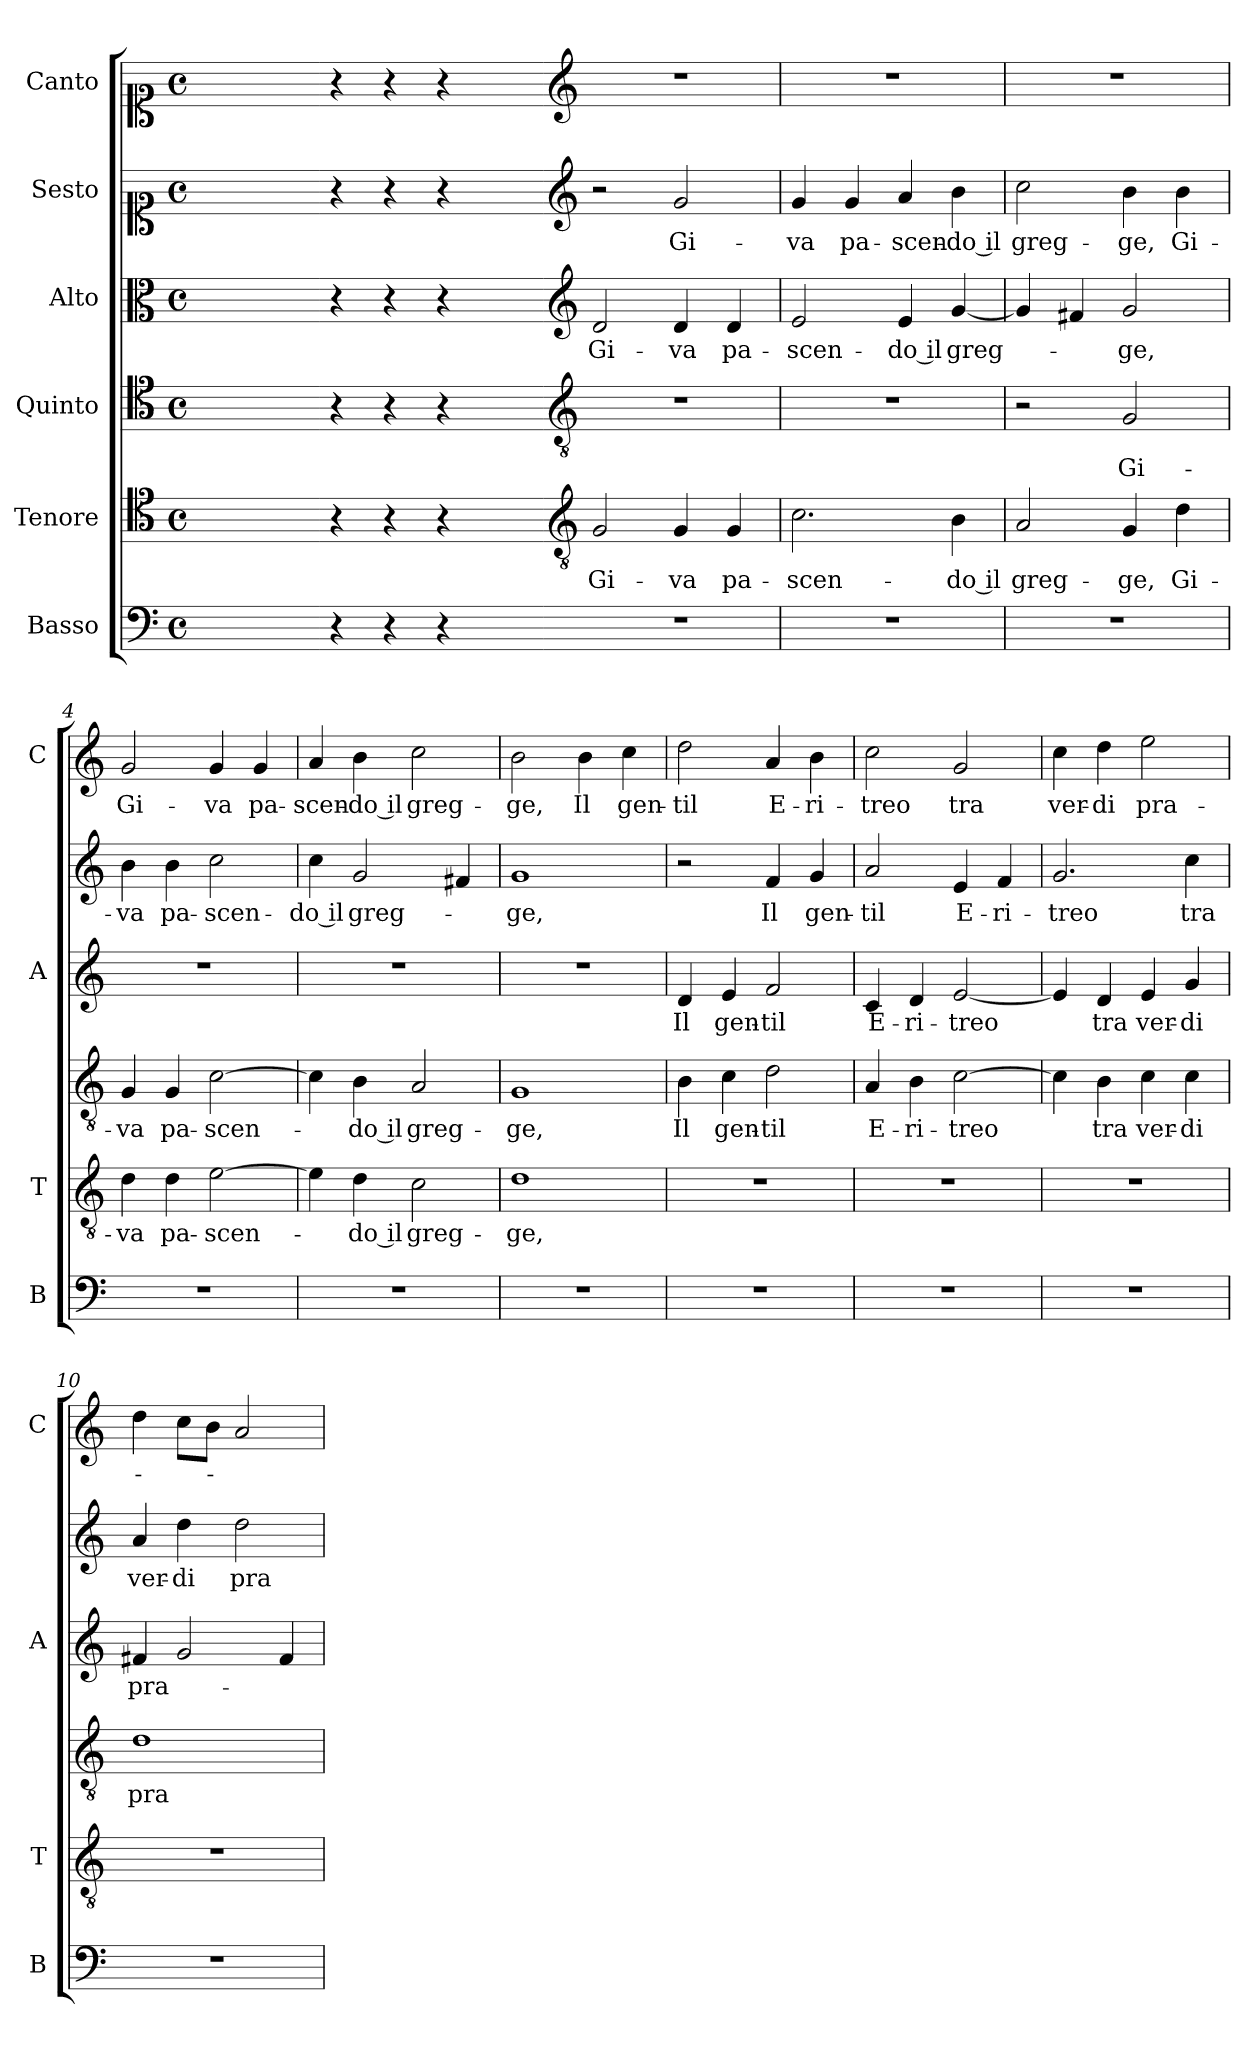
**kern	**kern	**text	**kern	**text	**kern	**text	**kern	**text	**kern	**text
*part6	*part5	*part5	*part4	*part4	*part3	*part3	*part2	*part2	*part1	*part1
*staff6	*staff5	*staff5	*staff4	*staff4	*staff3	*staff3	*staff2	*staff2	*staff1	*staff1
*I"Basso	*I"Tenore	*	*I"Quinto	*	*I"Alto	*	*I"Sesto	*	*I"Canto	*
*I'B	*I'T	*	*	*	*I'A	*	*	*	*I'C	*
*clefF4	*clefC4	*	*clefC4	*	*clefC3	*	*clefC1	*	*clefC1	*
*k[]	*k[]	*	*k[]	*	*k[]	*	*k[]	*	*k[]	*
*C:	*C:	*	*C:	*	*C:	*	*C:	*	*C:	*
*M4/4	*M4/4	*	*M4/4	*	*M4/4	*	*M4/4	*	*M4/4	*
*met(c)	*met(c)	*	*met(c)	*	*met(c)	*	*met(c)	*	*met(c)	*
=	=	=	=	=	=	=	=	=	=	=
1ryy	1ryy	.	1ryy	.	1ryy	.	1ryy	.	1ryy	.
=1X-	=1X-	=1X-	=1X-	=1X-	=1X-	=1X-	=1X-	=1X-	=1X-	=1X-
4r	4r	.	4r	.	4r	.	4r	.	4r	.
4r	4r	.	4r	.	4r	.	4r	.	4r	.
4r	4r	.	4r	.	4r	.	4r	.	4r	.
4ryy	4ryy	.	4ryy	.	4ryy	.	4ryy	.	4ryy	.
=1-	=1-	=1-	=1-	=1-	=1-	=1-	=1-	=1-	=1-	=1-
*	*clefGv2	*	*clefGv2	*	*clefG2	*	*clefG2	*	*clefG2	*
!	!	!LO:LY:b	!	!	!	!LO:LY:b	!	!	!	!
1r	2G/	Gi-	1r	.	2d/	Gi-	2r	.	1r	.
!	!	!LO:LY:b	!	!	!	!LO:LY:b	!	!LO:LY:b	!	!
.	4G/	-va	.	.	4d/	-va	2g/	Gi-	.	.
!	!	!LO:LY:b	!	!	!	!LO:LY:b	!	!	!	!
.	4G/	pa-	.	.	4d/	pa-	.	.	.	.
=2	=2	=2	=2	=2	=2	=2	=2	=2	=2	=2
!	!	!LO:LY:b	!	!	!	!LO:LY:b	!	!LO:LY:b	!	!
1r	2.c\	-scen-	1r	.	2e/	-scen-	4g/	-va	1r	.
!	!	!	!	!	!	!	!	!LO:LY:b	!	!
.	.	.	.	.	.	.	4g/	pa-	.	.
!	!	!	!	!	!	!LO:LY:b	!	!LO:LY:b	!	!
.	.	.	.	.	4e/	-do il	4a/	-scen-	.	.
!	!	!LO:LY:b	!	!	!	!LO:LY:b	!	!LO:LY:b	!	!
.	4B\	-do il	.	.	[4g/	greg-	4b\	-do il	.	.
=3	=3	=3	=3	=3	=3	=3	=3	=3	=3	=3
!	!	!LO:LY:b	!	!	!	!	!	!LO:LY:b	!	!
1r	2A/	greg-	2r	.	4g/]	.	2cc\	greg-	1r	.
.	.	.	.	.	4f#X/	.	.	.	.	.
!	!	!LO:LY:b	!	!LO:LY:b	!	!LO:LY:b	!	!LO:LY:b	!	!
.	4G/	-ge,	2G/	Gi-	2g/	-ge,	4b\	-ge,	.	.
!	!	!LO:LY:b	!	!	!	!	!	!LO:LY:b	!	!
.	4d\	Gi-	.	.	.	.	4b\	Gi-	.	.
=4	=4	=4	=4	=4	=4	=4	=4	=4	=4	=4
!	!	!LO:LY:b	!	!LO:LY:b	!	!	!	!LO:LY:b	!	!LO:LY:b
1r	4d\	-va	4G/	-va	1r	.	4b\	-va	2g/	Gi-
!	!	!LO:LY:b	!	!LO:LY:b	!	!	!	!LO:LY:b	!	!
.	4d\	pa-	4G/	pa-	.	.	4b\	pa-	.	.
!	!	!LO:LY:b	!	!LO:LY:b	!	!	!	!LO:LY:b	!	!LO:LY:b
.	[2e\	-scen-	[2c\	-scen-	.	.	2cc\	-scen-	4g/	-va
!	!	!	!	!	!	!	!	!	!	!LO:LY:b
.	.	.	.	.	.	.	.	.	4g/	pa-
=5	=5	=5	=5	=5	=5	=5	=5	=5	=5	=5
!	!	!	!	!	!	!	!	!LO:LY:b	!	!LO:LY:b
1r	4e\]	.	4c\]	.	1r	.	4cc\	-do il	4a/	-scen-
!	!	!LO:LY:b	!	!LO:LY:b	!	!	!	!LO:LY:b	!	!LO:LY:b
.	4d\	-do il	4B\	-do il	.	.	2g/	greg-	4b\	-do il
!	!	!LO:LY:b	!	!LO:LY:b	!	!	!	!	!	!LO:LY:b
.	2c\	greg-	2A/	greg-	.	.	.	.	2cc\	greg-
.	.	.	.	.	.	.	4f#X/	.	.	.
=6	=6	=6	=6	=6	=6	=6	=6	=6	=6	=6
!	!	!LO:LY:b	!	!LO:LY:b	!	!	!	!LO:LY:b	!	!LO:LY:b
1r	1d	-ge,	1G	-ge,	1r	.	1g	-ge,	2b\	-ge,
!	!	!	!	!	!	!	!	!	!	!LO:LY:b
.	.	.	.	.	.	.	.	.	4b\	Il
!	!	!	!	!	!	!	!	!	!	!LO:LY:b
.	.	.	.	.	.	.	.	.	4cc\	gen-
=7	=7	=7	=7	=7	=7	=7	=7	=7	=7	=7
!	!	!	!	!LO:LY:b	!	!LO:LY:b	!	!	!	!LO:LY:b
1r	1r	.	4B\	Il	4d/	Il	2r	.	2dd\	-til
!	!	!	!	!LO:LY:b	!	!LO:LY:b	!	!	!	!
.	.	.	4c\	gen-	4e/	gen-	.	.	.	.
!	!	!	!	!LO:LY:b	!	!LO:LY:b	!	!LO:LY:b	!	!LO:LY:b
.	.	.	2d\	-til	2f/	-til	4f/	Il	4a/	E-
!	!	!	!	!	!	!	!	!LO:LY:b	!	!LO:LY:b
.	.	.	.	.	.	.	4g/	gen-	4b\	-ri-
!!LO:LB:g=z
=8	=8	=8	=8	=8	=8	=8	=8	=8	=8	=8
!	!	!	!	!LO:LY:b	!	!LO:LY:b	!	!LO:LY:b	!	!LO:LY:b
1r	1r	.	4A/	E-	4c/	E-	2a/	-til	2cc\	-treo
!	!	!	!	!LO:LY:b	!	!LO:LY:b	!	!	!	!
.	.	.	4B\	-ri-	4d/	-ri-	.	.	.	.
!	!	!	!	!LO:LY:b	!	!LO:LY:b	!	!LO:LY:b	!	!LO:LY:b
.	.	.	[2c\	-treo	[2e/	-treo	4e/	E-	2g/	tra
!	!	!	!	!	!	!	!	!LO:LY:b	!	!
.	.	.	.	.	.	.	4f/	-ri-	.	.
=9	=9	=9	=9	=9	=9	=9	=9	=9	=9	=9
!	!	!	!	!	!	!	!	!LO:LY:b	!	!LO:LY:b
1r	1r	.	4c\]	.	4e/]	.	2.g/	-treo	4cc\	ver-
!	!	!	!	!LO:LY:b	!	!LO:LY:b	!	!	!	!LO:LY:b
.	.	.	4B\	tra	4d/	tra	.	.	4dd\	-di
!	!	!	!	!LO:LY:b	!	!LO:LY:b	!	!	!	!LO:LY:b
.	.	.	4c\	ver-	4e/	ver-	.	.	2ee\	pra-
!	!	!	!	!LO:LY:b	!	!LO:LY:b	!	!LO:LY:b	!	!
.	.	.	4c\	-di	4g/	-di	4cc\	tra	.	.
=10	=10	=10	=10	=10	=10	=10	=10	=10	=10	=10
!	!	!	!	!LO:LY:b	!	!LO:LY:b	!	!LO:LY:b	!	!
1r	1r	.	1d	pra-	4f#X/	pra-	4a/	ver-	4dd\	.
!	!	!	!	!	!	!	!	!LO:LY:b	!	!
.	.	.	.	.	2g/	.	4dd\	-di	8cc\L	.
.	.	.	.	.	.	.	.	.	8b\J	.
!	!	!	!	!	!	!	!	!LO:LY:b	!	!
.	.	.	.	.	.	.	2dd\	pra-	2a/	.
.	.	.	.	.	4f#/	.	.	.	.	.
=	=	=	=	=	=	=	=	=	=	=
*-	*-	*-	*-	*-	*-	*-	*-	*-	*-	*-
